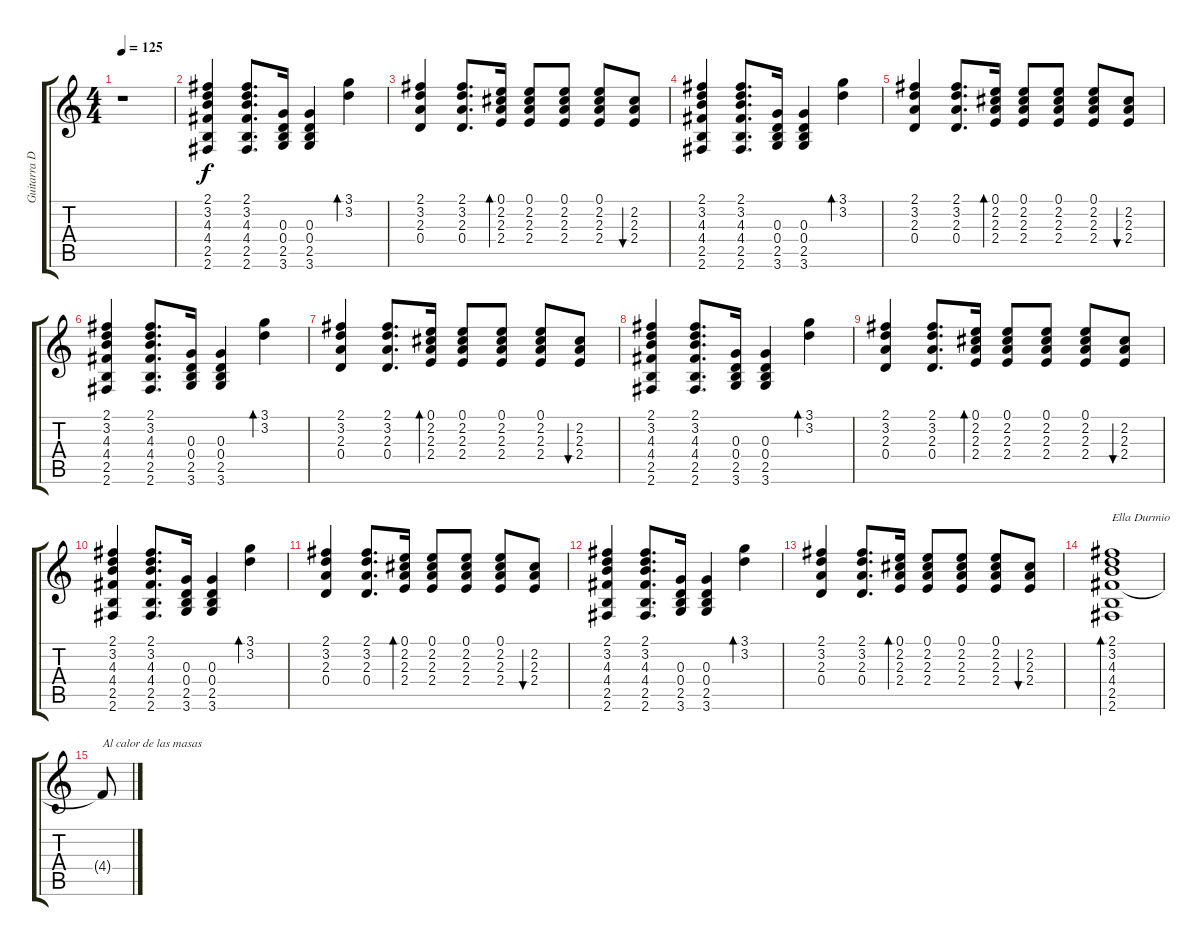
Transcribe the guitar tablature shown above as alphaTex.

\track ("Guitarra Distorsionada" "Guitarra D") {instrument distortionguitar}
\staff {score tabs}
\tuning (E4 B3 G3 D3 A2 E2) {hide}
\ts (4 4)
\tempo 125
\clef g2
\ks c
r.1{dy f instrument distortionguitar} |
(2.1 3.2 4.3 4.4 2.5 2.6).4 (2.1 3.2 4.3 4.4 2.5 2.6).8{d} (0.3 0.4 2.5 3.6).16 (0.3 0.4 2.5 3.6).4 (3.1 3.2).4{bd 480} |
(2.1 3.2 2.3 0.4).4 (2.1 3.2 2.3 0.4).8{d} (0.1 2.2 2.3 2.4).16{bd 60} (0.1 2.2 2.3 2.4).8 (0.1 2.2 2.3 2.4).8 (0.1 2.2 2.3 2.4).8 (2.2 2.3 2.4).8{bu 480} |
(2.1 3.2 4.3 4.4 2.5 2.6).4 (2.1 3.2 4.3 4.4 2.5 2.6).8{d} (0.3 0.4 2.5 3.6).16 (0.3 0.4 2.5 3.6).4 (3.1 3.2).4{bd 480} |
(2.1 3.2 2.3 0.4).4 (2.1 3.2 2.3 0.4).8{d} (0.1 2.2 2.3 2.4).16{bd 60} (0.1 2.2 2.3 2.4).8 (0.1 2.2 2.3 2.4).8 (0.1 2.2 2.3 2.4).8 (2.2 2.3 2.4).8{bu 480} |
(2.1 3.2 4.3 4.4 2.5 2.6).4 (2.1 3.2 4.3 4.4 2.5 2.6).8{d} (0.3 0.4 2.5 3.6).16 (0.3 0.4 2.5 3.6).4 (3.1 3.2).4{bd 480} |
(2.1 3.2 2.3 0.4).4 (2.1 3.2 2.3 0.4).8{d} (0.1 2.2 2.3 2.4).16{bd 60} (0.1 2.2 2.3 2.4).8 (0.1 2.2 2.3 2.4).8 (0.1 2.2 2.3 2.4).8 (2.2 2.3 2.4).8{bu 480} |
(2.1 3.2 4.3 4.4 2.5 2.6).4 (2.1 3.2 4.3 4.4 2.5 2.6).8{d} (0.3 0.4 2.5 3.6).16 (0.3 0.4 2.5 3.6).4 (3.1 3.2).4{bd 480} |
(2.1 3.2 2.3 0.4).4 (2.1 3.2 2.3 0.4).8{d} (0.1 2.2 2.3 2.4).16{bd 60} (0.1 2.2 2.3 2.4).8 (0.1 2.2 2.3 2.4).8 (0.1 2.2 2.3 2.4).8 (2.2 2.3 2.4).8{bu 480} |
(2.1 3.2 4.3 4.4 2.5 2.6).4 (2.1 3.2 4.3 4.4 2.5 2.6).8{d} (0.3 0.4 2.5 3.6).16 (0.3 0.4 2.5 3.6).4 (3.1 3.2).4{bd 480} |
(2.1 3.2 2.3 0.4).4 (2.1 3.2 2.3 0.4).8{d} (0.1 2.2 2.3 2.4).16{bd 60} (0.1 2.2 2.3 2.4).8 (0.1 2.2 2.3 2.4).8 (0.1 2.2 2.3 2.4).8 (2.2 2.3 2.4).8{bu 480} |
(2.1 3.2 4.3 4.4 2.5 2.6).4 (2.1 3.2 4.3 4.4 2.5 2.6).8{d} (0.3 0.4 2.5 3.6).16 (0.3 0.4 2.5 3.6).4 (3.1 3.2).4{bd 480} |
(2.1 3.2 2.3 0.4).4 (2.1 3.2 2.3 0.4).8{d} (0.1 2.2 2.3 2.4).16{bd 60} (0.1 2.2 2.3 2.4).8 (0.1 2.2 2.3 2.4).8 (0.1 2.2 2.3 2.4).8 (2.2 2.3 2.4).8{bu 480} |
(2.1 3.2 4.3 4.4 2.5 2.6).1{bd 480 txt "Ella Durmio"} |
4.4{t}.8{txt "Al calor de las masas"}
